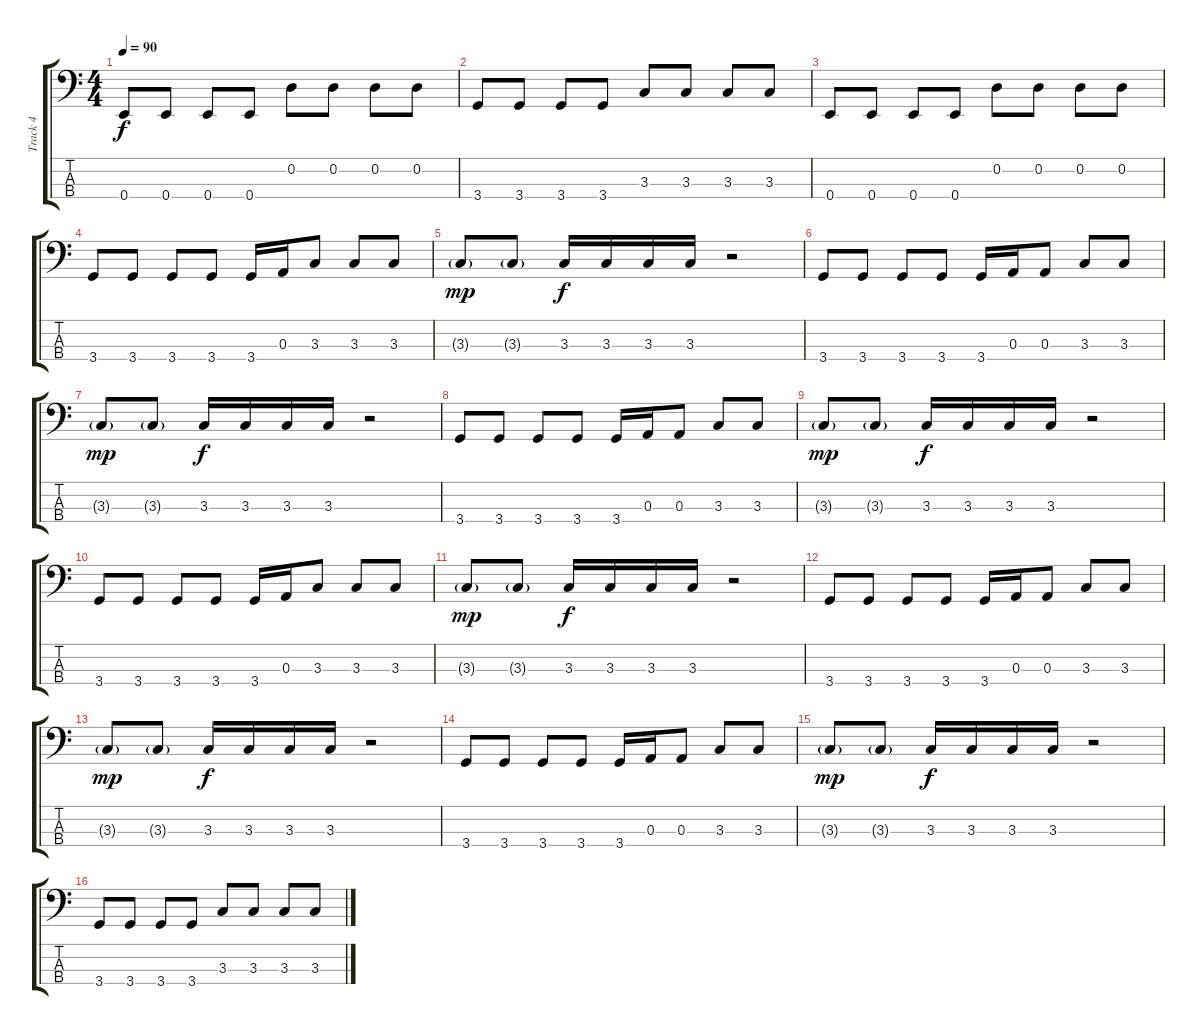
\track ("Track 4" "Track 4") {instrument electricbassfinger}
\staff {score tabs}
\tuning (G2 D2 A1 E1) {hide}
\ts (4 4)
\tempo 90
\clef f4
\ks c
0.4.8{dy f} 0.4.8 0.4.8 0.4.8 0.2.8 0.2.8 0.2.8 0.2.8 |
3.4.8 3.4.8 3.4.8 3.4.8 3.3.8 3.3.8 3.3.8 3.3.8 |
0.4.8 0.4.8 0.4.8 0.4.8 0.2.8 0.2.8 0.2.8 0.2.8 |
3.4.8 3.4.8 3.4.8 3.4.8 3.4.16 0.3.16 3.3.8 3.3.8 3.3.8 |
3.3{g}.8{dy mp} 3.3{g}.8 3.3.16{dy f} 3.3.16 3.3.16 3.3.16 r.2 |
3.4.8 3.4.8 3.4.8 3.4.8 3.4.16 0.3.16 0.3.8 3.3.8 3.3.8 |
3.3{g}.8{dy mp} 3.3{g}.8 3.3.16{dy f} 3.3.16 3.3.16 3.3.16 r.2 |
3.4.8 3.4.8 3.4.8 3.4.8 3.4.16 0.3.16 0.3.8 3.3.8 3.3.8 |
3.3{g}.8{dy mp} 3.3{g}.8 3.3.16{dy f} 3.3.16 3.3.16 3.3.16 r.2 |
3.4.8 3.4.8 3.4.8 3.4.8 3.4.16 0.3.16 3.3.8 3.3.8 3.3.8 |
3.3{g}.8{dy mp} 3.3{g}.8 3.3.16{dy f} 3.3.16 3.3.16 3.3.16 r.2 |
3.4.8 3.4.8 3.4.8 3.4.8 3.4.16 0.3.16 0.3.8 3.3.8 3.3.8 |
3.3{g}.8{dy mp} 3.3{g}.8 3.3.16{dy f} 3.3.16 3.3.16 3.3.16 r.2 |
3.4.8 3.4.8 3.4.8 3.4.8 3.4.16 0.3.16 0.3.8 3.3.8 3.3.8 |
3.3{g}.8{dy mp} 3.3{g}.8 3.3.16{dy f} 3.3.16 3.3.16 3.3.16 r.2 |
3.4.8 3.4.8 3.4.8 3.4.8 3.3.8 3.3.8 3.3.8 3.3.8
